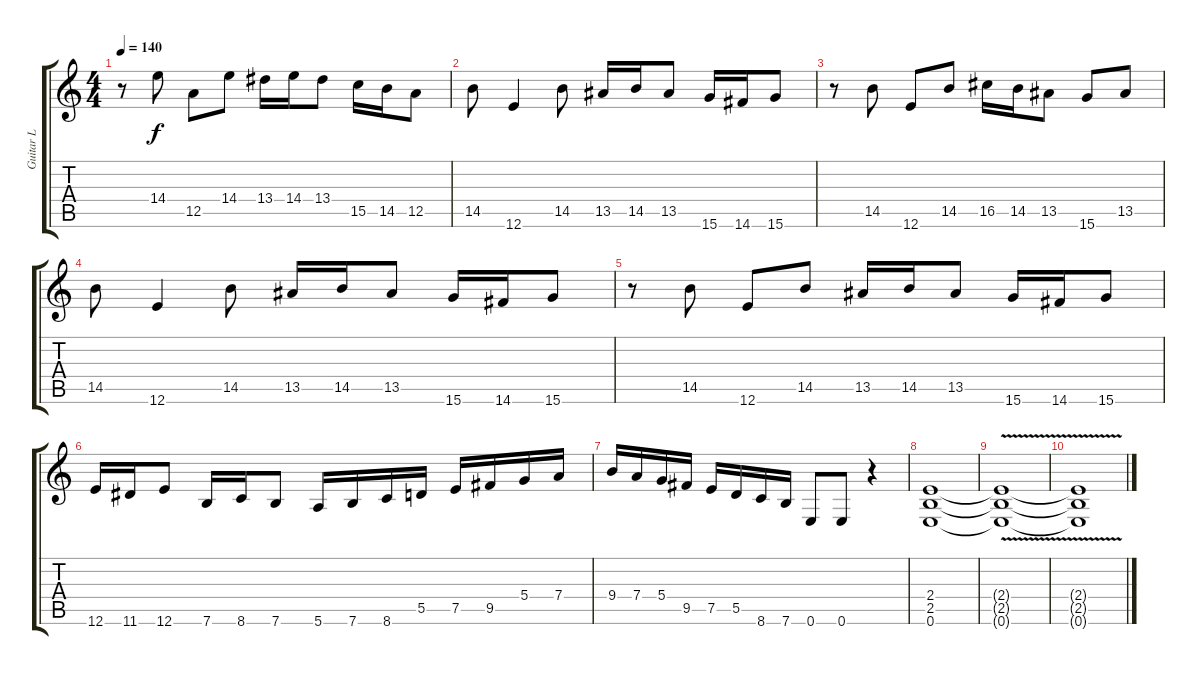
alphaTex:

\track ("Guitar L" "Guitar L") {instrument distortionguitar}
\staff {score tabs}
\tuning (E4 B3 G3 D3 A2 E2) {hide}
\ts (4 4)
\tempo 140
\clef g2
\ks c
r.8{dy f} 14.4.8 12.5.8 14.4.8 13.4.16 14.4.16 13.4.8 15.5.16 14.5.16 12.5.8 |
14.5.8 12.6.4 14.5.8 13.5.16 14.5.16 13.5.8 15.6.16 14.6.16 15.6.8 |
r.8 14.5.8 12.6.8 14.5.8 16.5.16 14.5.16 13.5.8 15.6.8 13.5.8 |
14.5.8 12.6.4 14.5.8 13.5.16 14.5.16 13.5.8 15.6.16 14.6.16 15.6.8 |
r.8 14.5.8 12.6.8 14.5.8 13.5.16 14.5.16 13.5.8 15.6.16 14.6.16 15.6.8 |
12.6.16 11.6.16 12.6.8 7.6.16 8.6.16 7.6.8 5.6.16 7.6.16 8.6.16 5.5.16 7.5.16 9.5.16 5.4.16 7.4.16 |
9.4.16 7.4.16 5.4.16 9.5.16 7.5.16 5.5.16 8.6.16 7.6.16 0.6.8 0.6.8 r.4 |
(2.4 2.5 0.6).1 |
(2.4{v t} 2.5{v t} 0.6{v t}).1 |
(2.4{t} 2.5{t} 0.6{t}).1
